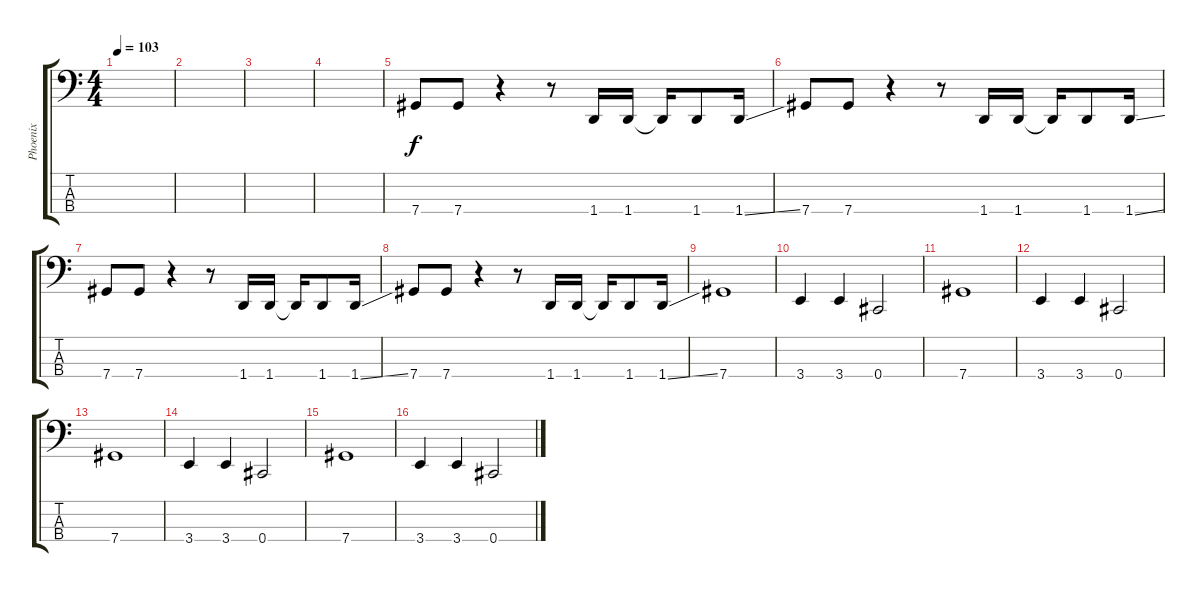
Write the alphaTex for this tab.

\track ("Phoenix" "Phoenix") {instrument electricbassfinger}
\staff {score tabs}
\tuning (Gb2 Db2 Ab1 Db1) {hide}
\ts (4 4)
\tempo 103
\clef f4
\ks c
|
|
|
|
7.4.8 7.4.8 r.4 r.8 1.4.16 1.4.16 1.4{t}.16 1.4.8 1.4{ss}.16 |
7.4.8 7.4.8 r.4 r.8 1.4.16 1.4.16 1.4{t}.16 1.4.8 1.4{ss}.16 |
7.4.8 7.4.8 r.4 r.8 1.4.16 1.4.16 1.4{t}.16 1.4.8 1.4{ss}.16 |
7.4.8 7.4.8 r.4 r.8 1.4.16 1.4.16 1.4{t}.16 1.4.8 1.4{ss}.16 |
7.4.1 |
3.4.4 3.4.4 0.4.2 |
7.4.1 |
3.4.4 3.4.4 0.4.2 |
7.4.1 |
3.4.4 3.4.4 0.4.2 |
7.4.1 |
3.4.4 3.4.4 0.4.2
